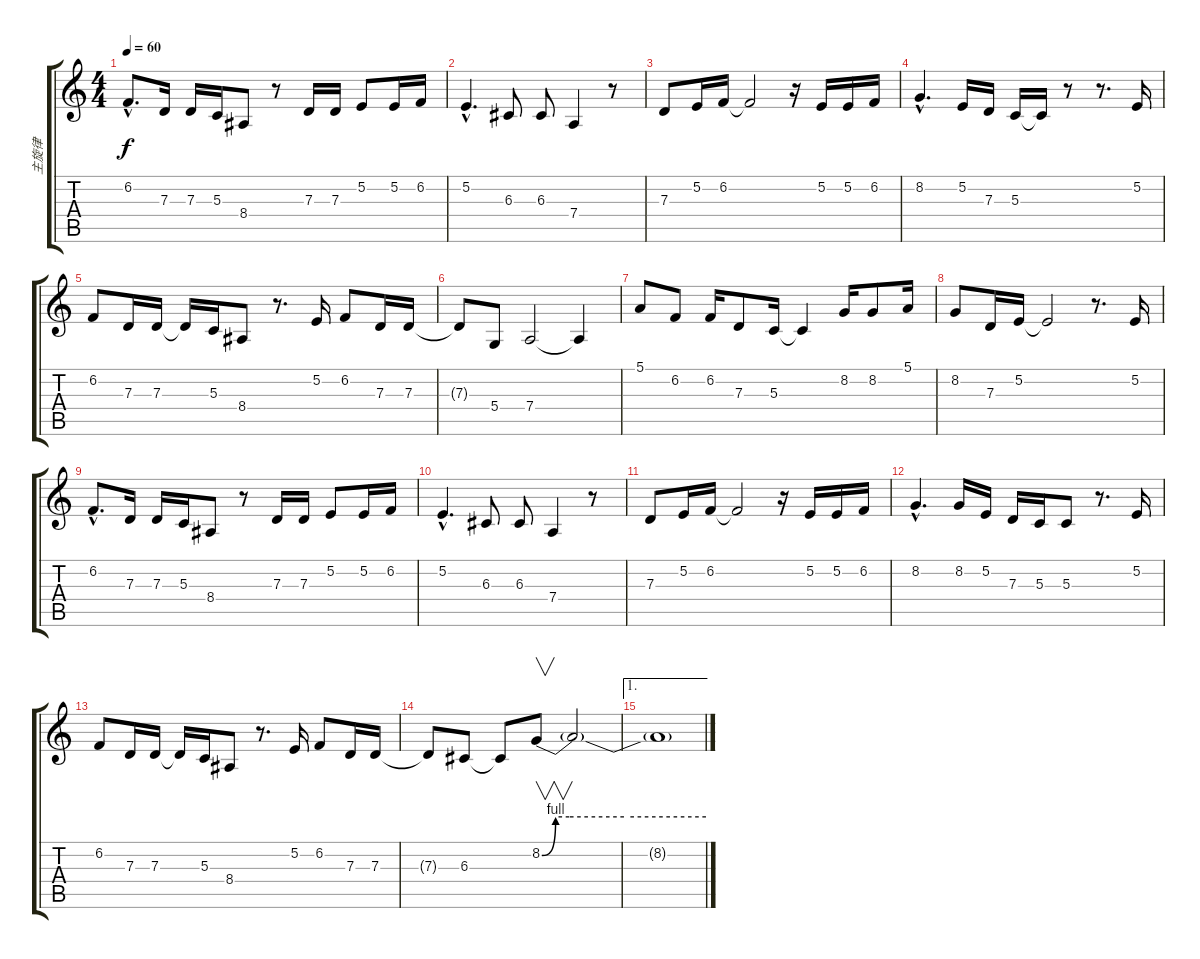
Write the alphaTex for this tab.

\track ("主旋律" "主旋律") {instrument flute}
\staff {score tabs}
\tuning (E4 B3 G3 D3 A2 E2) {hide}
\ts (4 4)
\tempo 60
\clef g2
\ks c
6.2{hac}.8{d dy f} 7.3.16 7.3.16 5.3.16 8.4.8 r.8 7.3.16 7.3.16 5.2.8 5.2.16 6.2.16 |
5.2{hac}.4{d} 6.3.8 6.3.8 7.4.4 r.8 |
7.3.8 5.2.16 6.2.16 6.2{t}.2 r.16 5.2.16 5.2.16 6.2.16 |
8.2{hac}.4{d} 5.2.16 7.3.16 5.3.16 5.3{t}.16 r.8 r.8{d} 5.2.16 |
6.2.8 7.3.16 7.3.16 7.3{t}.16 5.3.16 8.4.8 r.8{d} 5.2.16 6.2.8 7.3.16 7.3.16 |
7.3{t}.8 5.4.8 7.4.2 7.4{t}.4 |
5.1.8 6.2.8 6.2.16 7.3.8 5.3.16 5.3{t}.4 8.2.16 8.2.8 5.1.16 |
8.2.8 7.3.16 5.2.16 5.2{t}.2 r.8{d} 5.2.16 |
6.2{hac}.8{d} 7.3.16 7.3.16 5.3.16 8.4.8 r.8 7.3.16 7.3.16 5.2.8 5.2.16 6.2.16 |
5.2{hac}.4{d} 6.3.8 6.3.8 7.4.4 r.8 |
7.3.8 5.2.16 6.2.16 6.2{t}.2 r.16 5.2.16 5.2.16 6.2.16 |
8.2{hac}.4{d} 8.2.16 5.2.16 7.3.16 5.3.16 5.3.8 r.8{d} 5.2.16 |
6.2.8 7.3.16 7.3.16 7.3{t}.16 5.3.16 8.4.8 r.8{d} 5.2.16 6.2.8 7.3.16 7.3.16 |
7.3{t}.8 6.3.8 6.3{t}.8 8.2{be (custom 0 0 5 4 10 4 30 4 60 4)}.8{v} 8.2{t}.2 |
\ae 1
8.2{t}.1
